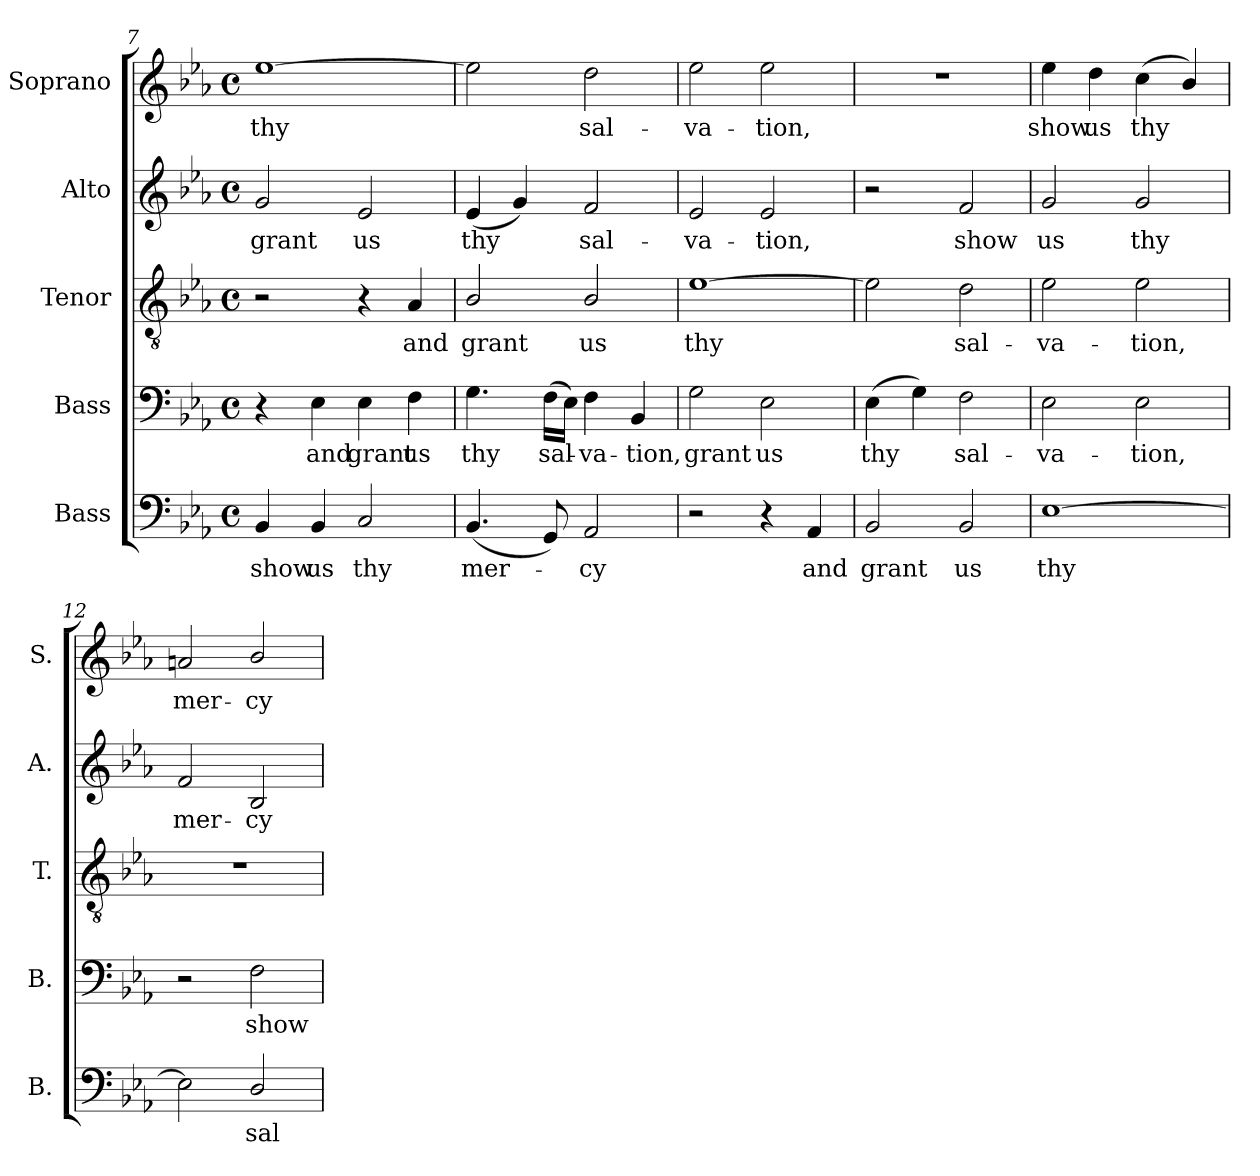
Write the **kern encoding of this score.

**kern	**text	**kern	**text	**kern	**text	**kern	**text	**kern	**text
*part5	*part5	*part4	*part4	*part3	*part3	*part2	*part2	*part1	*part1
*staff5	*staff5	*staff4	*staff4	*staff3	*staff3	*staff2	*staff2	*staff1	*staff1
*I"Bass	*	*I"Bass	*	*I"Tenor	*	*I"Alto	*	*I"Soprano	*
*I'B.	*	*I'B.	*	*I'T.	*	*I'A.	*	*I'S.	*
!!LO:LB:g=z
*clefF4	*	*clefF4	*	*clefGv2	*	*clefG2	*	*clefG2	*
*	*	*	*	*ITrd7c12	*	*	*	*	*
*k[b-e-a-]	*	*k[b-e-a-]	*	*k[b-e-a-]	*	*k[b-e-a-]	*	*k[b-e-a-]	*
*E-:	*	*E-:	*	*E-:	*	*E-:	*	*E-:	*
*M4/4	*	*M4/4	*	*M4/4	*	*M4/4	*	*M4/4	*
*met(c)	*	*met(c)	*	*met(c)	*	*met(c)	*	*met(c)	*
=7	=7	=7	=7	=7	=7	=7	=7	=7	=7
!	!LO:LY:b:color=#000000	!	!	!	!	!	!	!	!
!	!	!	!	!	!	!	!LO:LY:b:color=#000000	!	!
!	!	!	!	!	!	!	!	!	!LO:LY:b:color=#000000
4BB-i/	show	4r	.	2r	.	2gi/	grant	[1ee-i	thy
!	!LO:LY:b:color=#000000	!	!	!	!	!	!	!	!
!	!	!	!LO:LY:b:color=#000000	!	!	!	!	!	!
4BB-i/	us	4E-i\	and	.	.	.	.	.	.
!	!LO:LY:b:color=#000000	!	!	!	!	!	!	!	!
!	!	!	!LO:LY:b:color=#000000	!	!	!	!	!	!
!	!	!	!	!	!	!	!LO:LY:b:color=#000000	!	!
2Ci/	thy	4E-i\	grant	4r	.	2e-i/	us	.	.
!	!	!	!LO:LY:b:color=#000000	!	!	!	!	!	!
!	!	!	!	!	!LO:LY:b:color=#000000	!	!	!	!
.	.	4Fi\	us	4AA-i/	and	.	.	.	.
=8	=8	=8	=8	=8	=8	=8	=8	=8	=8
!	!LO:LY:b:color=#000000	!	!	!	!	!	!	!	!
!	!	!	!LO:LY:b:color=#000000	!	!	!	!	!	!
!	!	!	!	!	!LO:LY:b:color=#000000	!	!	!	!
!	!	!	!	!	!	!	!LO:LY:b:color=#000000	!	!
(4.BB-i/	mer-	4.Gi\	thy	2BB-i/	grant	(4e-i/	thy	2ee-i\]	.
.	.	.	.	.	.	4gi/)	.	.	.
!	!	!	!LO:LY:b:color=#000000	!	!	!	!	!	!
8GGi/)	.	(16Fi\LL	sal-	.	.	.	.	.	.
.	.	16E-i\JJ)	.	.	.	.	.	.	.
!	!LO:LY:b:color=#000000	!	!	!	!	!	!	!	!
!	!	!	!LO:LY:b:color=#000000	!	!	!	!	!	!
!	!	!	!	!	!LO:LY:b:color=#000000	!	!	!	!
!	!	!	!	!	!	!	!LO:LY:b:color=#000000	!	!
!	!	!	!	!	!	!	!	!	!LO:LY:b:color=#000000
2AA-i/	-cy	4Fi\	-va-	2BB-i/	us	2fi/	sal-	2ddi\	sal-
!	!	!	!LO:LY:b:color=#000000	!	!	!	!	!	!
.	.	4BB-i/	-tion,	.	.	.	.	.	.
=9	=9	=9	=9	=9	=9	=9	=9	=9	=9
!	!	!	!LO:LY:b:color=#000000	!	!	!	!	!	!
!	!	!	!	!	!LO:LY:b:color=#000000	!	!	!	!
!	!	!	!	!	!	!	!LO:LY:b:color=#000000	!	!
!	!	!	!	!	!	!	!	!	!LO:LY:b:color=#000000
2r	.	2Gi\	grant	[1E-i	thy	2e-i/	-va-	2ee-i\	-va-
!	!	!	!LO:LY:b:color=#000000	!	!	!	!	!	!
!	!	!	!	!	!	!	!LO:LY:b:color=#000000	!	!
!	!	!	!	!	!	!	!	!	!LO:LY:b:color=#000000
4r	.	2E-i\	us	.	.	2e-i/	-tion,	2ee-i\	-tion,
!	!LO:LY:b:color=#000000	!	!	!	!	!	!	!	!
4AA-i/	and	.	.	.	.	.	.	.	.
=10	=10	=10	=10	=10	=10	=10	=10	=10	=10
!	!LO:LY:b:color=#000000	!	!	!	!	!	!	!	!
!	!	!	!LO:LY:b:color=#000000	!	!	!	!	!	!
2BB-i/	grant	(4E-i\	thy	2E-i\]	.	2r	.	1r	.
.	.	4Gi\)	.	.	.	.	.	.	.
!	!LO:LY:b:color=#000000	!	!	!	!	!	!	!	!
!	!	!	!LO:LY:b:color=#000000	!	!	!	!	!	!
!	!	!	!	!	!LO:LY:b:color=#000000	!	!	!	!
!	!	!	!	!	!	!	!LO:LY:b:color=#000000	!	!
2BB-i/	us	2Fi\	sal-	2Di\	sal-	2fi/	show	.	.
=11	=11	=11	=11	=11	=11	=11	=11	=11	=11
!	!LO:LY:b:color=#000000	!	!	!	!	!	!	!	!
!	!	!	!LO:LY:b:color=#000000	!	!	!	!	!	!
!	!	!	!	!	!LO:LY:b:color=#000000	!	!	!	!
!	!	!	!	!	!	!	!LO:LY:b:color=#000000	!	!
!	!	!	!	!	!	!	!	!	!LO:LY:b:color=#000000
[1E-i	thy	2E-i\	-va-	2E-i\	-va-	2gi/	us	4ee-i\	show
!	!	!	!	!	!	!	!	!	!LO:LY:b:color=#000000
.	.	.	.	.	.	.	.	4ddi\	us
!	!	!	!LO:LY:b:color=#000000	!	!	!	!	!	!
!	!	!	!	!	!LO:LY:b:color=#000000	!	!	!	!
!	!	!	!	!	!	!	!LO:LY:b:color=#000000	!	!
!	!	!	!	!	!	!	!	!	!LO:LY:b:color=#000000
.	.	2E-i\	-tion,	2E-i\	-tion,	2gi/	thy	(4cci\	thy
.	.	.	.	.	.	.	.	4b-i/)	.
=12	=12	=12	=12	=12	=12	=12	=12	=12	=12
!	!	!	!	!	!	!	!LO:LY:b:color=#000000	!	!
!	!	!	!	!	!	!	!	!	!LO:LY:b:color=#000000
2E-i\]	.	2r	.	1r	.	2fi/	mer-	2ani/	mer-
!	!LO:LY:b:color=#000000	!	!	!	!	!	!	!	!
!	!	!	!LO:LY:b:color=#000000	!	!	!	!	!	!
!	!	!	!	!	!	!	!LO:LY:b:color=#000000	!	!
!	!	!	!	!	!	!	!	!	!LO:LY:b:color=#000000
2Di/	sal-	2Fi\	show	.	.	2B-i/	-cy	2b-i/	-cy
=	=	=	=	=	=	=	=	=	=
*-	*-	*-	*-	*-	*-	*-	*-	*-	*-
